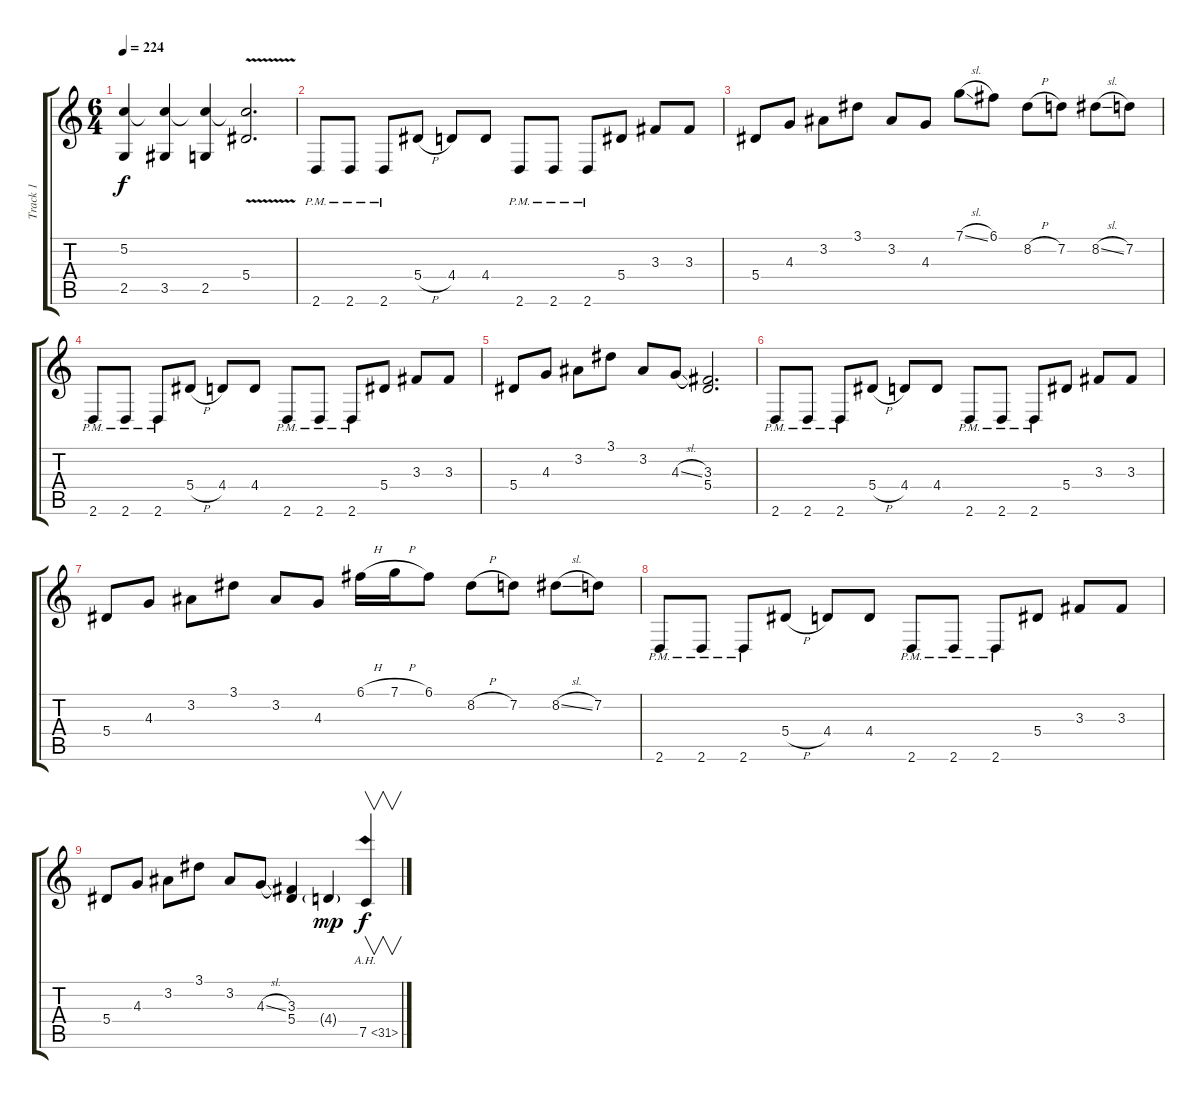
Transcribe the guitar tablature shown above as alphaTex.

\track ("Track 1" "Track 1") {instrument distortionguitar}
\staff {score tabs}
\tuning (C4 G3 Eb3 Bb2 F2 C2) {hide}
\ts (6 4)
\tempo 224
\clef g2
\ks c
(5.2{t} 2.5).4{dy f} (5.2{t} 3.5).4 (5.2{t} 2.5).4 (5.2{v t} 5.4{v}).2{d} |
2.6{pm}.8 2.6{pm}.8 2.6{pm}.8 5.4{h}.8 4.4.8 4.4.8 2.6{pm}.8 2.6{pm}.8 2.6{pm}.8 5.4.8 3.3.8 3.3.8 |
5.4.8 4.3.8 3.2.8 3.1.8 3.2.8 4.3.8 7.1{sl}.8 6.1.8 8.2{h}.8 7.2.8 8.2{sl}.8 7.2.8 |
2.6{pm}.8 2.6{pm}.8 2.6{pm}.8 5.4{h}.8 4.4.8 4.4.8 2.6{pm}.8 2.6{pm}.8 2.6{pm}.8 5.4.8 3.3.8 3.3.8 |
5.4.8 4.3.8 3.2.8 3.1.8 3.2.8 4.3{sl}.8 (3.3 5.4).2{d} |
2.6{pm}.8 2.6{pm}.8 2.6{pm}.8 5.4{h}.8 4.4.8 4.4.8 2.6{pm}.8 2.6{pm}.8 2.6{pm}.8 5.4.8 3.3.8 3.3.8 |
5.4.8 4.3.8 3.2.8 3.1.8 3.2.8 4.3.8 6.1{h}.16 7.1{h}.16 6.1.8 8.2{h}.8 7.2.8 8.2{sl}.8 7.2.8 |
2.6{pm}.8 2.6{pm}.8 2.6{pm}.8 5.4{h}.8 4.4.8 4.4.8 2.6{pm}.8 2.6{pm}.8 2.6{pm}.8 5.4.8 3.3.8 3.3.8 |
5.4.8 4.3.8 3.2.8 3.1.8 3.2.8 4.3{sl}.8 (3.3 5.4).4 4.4{g}.4{dy mp} 7.5{ah 24}.4{v dy f}
